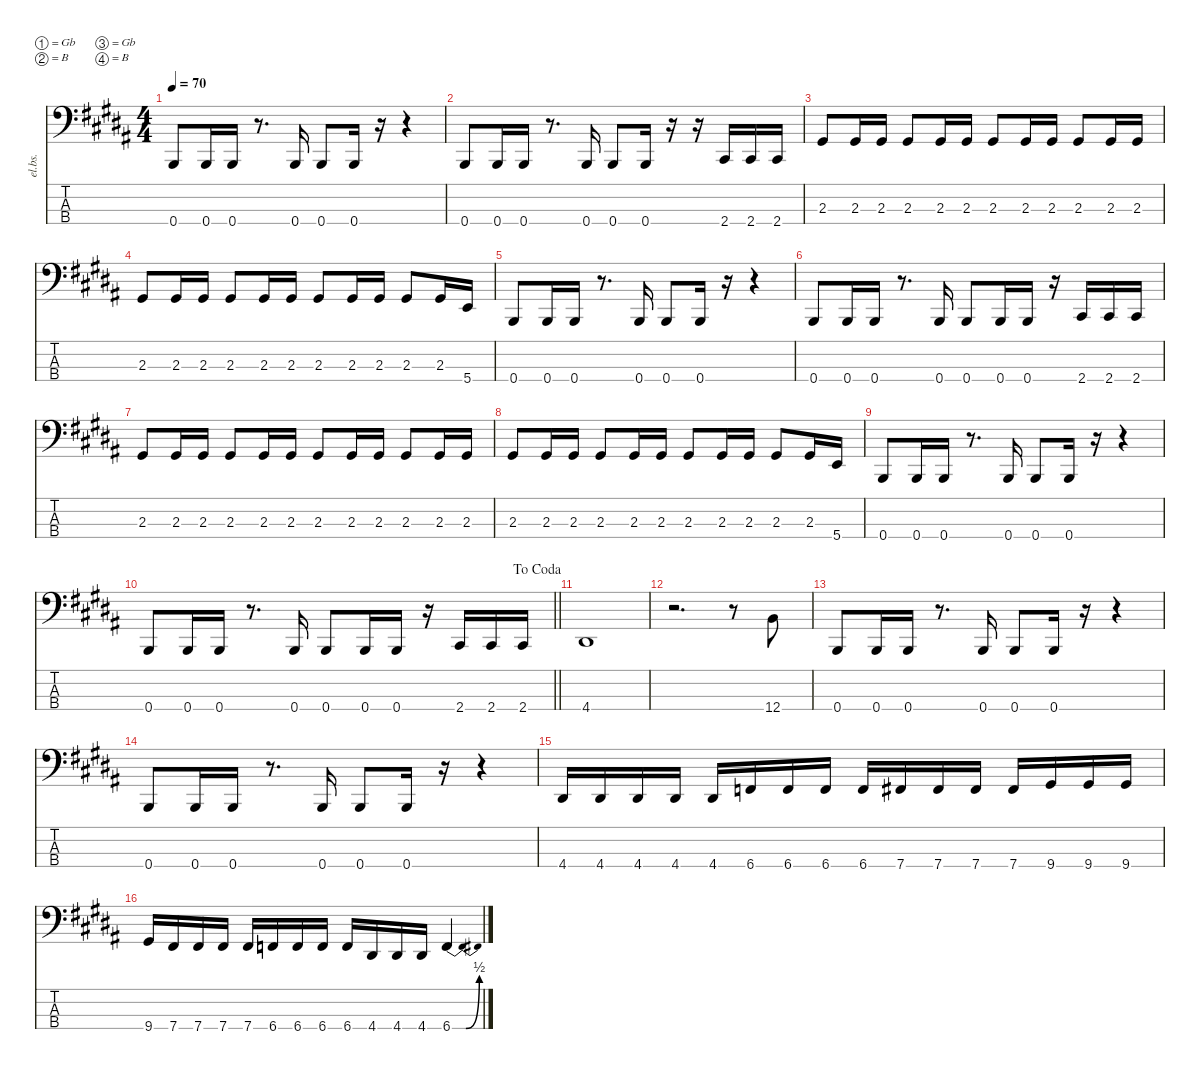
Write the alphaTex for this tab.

\defaultSystemsLayout 4
\hideDynamics
\bracketExtendMode nobrackets
\otherSystemsTrackNameOrientation horizontal
\track ("Bass" "el.bs.") {defaultSystemsLayout 4 instrument electricbasspick}
\staff {score tabs}
\tuning (Gb2 B1 Gb1 B0)
\ts (4 4)
\tempo 70
\clef f4
\ks b
0.4{acc forcenatural}.8{dy f beam Up} 0.4{acc forcenatural}.16{beam Up} 0.4{acc forcenatural}.16{beam Up} r.8{d beam Up} 0.4{acc forcenatural}.16{beam Up} 0.4{acc forcenatural}.8{beam Up} 0.4{acc forcenatural}.16{beam Up} r.16{beam Up} r.4{beam Up} |
0.4{acc forcenatural}.8{beam Up} 0.4{acc forcenatural}.16{beam Up} 0.4{acc forcenatural}.16{beam Up} r.8{d beam Up} 0.4{acc forcenatural}.16{beam Up} 0.4{acc forcenatural}.8{beam Up} 0.4{acc forcenatural}.16{beam Up} r.16{beam Up} r.16{beam Up} 2.4{acc #}.16{beam Up} 2.4{acc #}.16{beam Up} 2.4{acc #}.16{beam Up} |
2.3{acc #}.8{beam Up} 2.3{acc #}.16{beam Up} 2.3{acc #}.16{beam Up} 2.3{acc #}.8{beam Up} 2.3{acc #}.16{beam Up} 2.3{acc #}.16{beam Up} 2.3{acc #}.8{beam Up} 2.3{acc #}.16{beam Up} 2.3{acc #}.16{beam Up} 2.3{acc #}.8{beam Up} 2.3{acc #}.16{beam Up} 2.3{acc #}.16{beam Up} |
2.3{acc #}.8{beam Up} 2.3{acc #}.16{beam Up} 2.3{acc #}.16{beam Up} 2.3{acc #}.8{beam Up} 2.3{acc #}.16{beam Up} 2.3{acc #}.16{beam Up} 2.3{acc #}.8{beam Up} 2.3{acc #}.16{beam Up} 2.3{acc #}.16{beam Up} 2.3{acc #}.8{beam Up} 2.3{acc #}.16{beam Up} 5.4{acc forcenatural}.16{beam Up} |
0.4{acc forcenatural}.8{beam Up} 0.4{acc forcenatural}.16{beam Up} 0.4{acc forcenatural}.16{beam Up} r.8{d beam Up} 0.4{acc forcenatural}.16{beam Up} 0.4{acc forcenatural}.8{beam Up} 0.4{acc forcenatural}.16{beam Up} r.16{beam Up} r.4{beam Up} |
0.4{acc forcenatural}.8{beam Up} 0.4{acc forcenatural}.16{beam Up} 0.4{acc forcenatural}.16{beam Up} r.8{d beam Up} 0.4{acc forcenatural}.16{beam Up} 0.4{acc forcenatural}.8{beam Up} 0.4{acc forcenatural}.16{beam Up} 0.4{acc forcenatural}.16{beam Up} r.16{beam Up} 2.4{acc #}.16{beam Up} 2.4{acc #}.16{beam Up} 2.4{acc #}.16{beam Up} |
2.3{acc #}.8{beam Up} 2.3{acc #}.16{beam Up} 2.3{acc #}.16{beam Up} 2.3{acc #}.8{beam Up} 2.3{acc #}.16{beam Up} 2.3{acc #}.16{beam Up} 2.3{acc #}.8{beam Up} 2.3{acc #}.16{beam Up} 2.3{acc #}.16{beam Up} 2.3{acc #}.8{beam Up} 2.3{acc #}.16{beam Up} 2.3{acc #}.16{beam Up} |
2.3{acc #}.8{beam Up} 2.3{acc #}.16{beam Up} 2.3{acc #}.16{beam Up} 2.3{acc #}.8{beam Up} 2.3{acc #}.16{beam Up} 2.3{acc #}.16{beam Up} 2.3{acc #}.8{beam Up} 2.3{acc #}.16{beam Up} 2.3{acc #}.16{beam Up} 2.3{acc #}.8{beam Up} 2.3{acc #}.16{beam Up} 5.4{acc forcenatural}.16{beam Up} |
0.4{acc forcenatural}.8{beam Up} 0.4{acc forcenatural}.16{beam Up} 0.4{acc forcenatural}.16{beam Up} r.8{d beam Up} 0.4{acc forcenatural}.16{beam Up} 0.4{acc forcenatural}.8{beam Up} 0.4{acc forcenatural}.16{beam Up} r.16{beam Up} r.4{beam Up} |
\jump dacoda
\barLineRight lightlight
0.4{acc forcenatural}.8{beam Up} 0.4{acc forcenatural}.16{beam Up} 0.4{acc forcenatural}.16{beam Up} r.8{d beam Up} 0.4{acc forcenatural}.16{beam Up} 0.4{acc forcenatural}.8{beam Up} 0.4{acc forcenatural}.16{beam Up} 0.4{acc forcenatural}.16{beam Up} r.16{beam Up} 2.4{acc #}.16{beam Up} 2.4{acc #}.16{beam Up} 2.4{acc #}.16{beam Up} |
4.4{acc #}.1{beam Up} |
r.2{d beam Down} r.8{beam Down} 12.4{acc forcenatural}.8{beam Up} |
0.4{acc forcenatural}.8{beam Up} 0.4{acc forcenatural}.16{beam Up} 0.4{acc forcenatural}.16{beam Up} r.8{d beam Up} 0.4{acc forcenatural}.16{beam Up} 0.4{acc forcenatural}.8{beam Up} 0.4{acc forcenatural}.16{beam Up} r.16{beam Up} r.4{beam Up} |
0.4{acc forcenatural}.8{beam Up} 0.4{acc forcenatural}.16{beam Up} 0.4{acc forcenatural}.16{beam Up} r.8{d beam Up} 0.4{acc forcenatural}.16{beam Up} 0.4{acc forcenatural}.8{beam Up} 0.4{acc forcenatural}.16{beam Up} r.16{beam Up} r.4{beam Up} |
4.4{acc #}.16{beam Up} 4.4{acc #}.16{beam Up} 4.4{acc #}.16{beam Up} 4.4{acc #}.16{beam Up} 4.4{acc #}.16{beam Up} 6.4{acc forcenatural}.16{beam Up} 6.4{acc forcenatural}.16{beam Up} 6.4{acc forcenatural}.16{beam Up} 6.4{acc forcenatural}.16{beam Up} 7.4{acc #}.16{beam Up} 7.4{acc #}.16{beam Up} 7.4{acc #}.16{beam Up} 7.4{acc #}.16{beam Up} 9.4{acc #}.16{beam Up} 9.4{acc #}.16{beam Up} 9.4{acc #}.16{beam Up} |
9.4{acc #}.16{beam Up} 7.4{acc #}.16{beam Up} 7.4{acc #}.16{beam Up} 7.4{acc #}.16{beam Up} 7.4{acc #}.16{beam Up} 6.4{acc forcenatural}.16{beam Up} 6.4{acc forcenatural}.16{beam Up} 6.4{acc forcenatural}.16{beam Up} 6.4{acc forcenatural}.16{beam Up} 4.4{acc #}.16{beam Up} 4.4{acc #}.16{beam Up} 4.4{acc #}.16{beam Up} 6.4{be (bendrelease 0 0 30 2 30 2 15 0) acc forcenatural}.4{beam Up}
